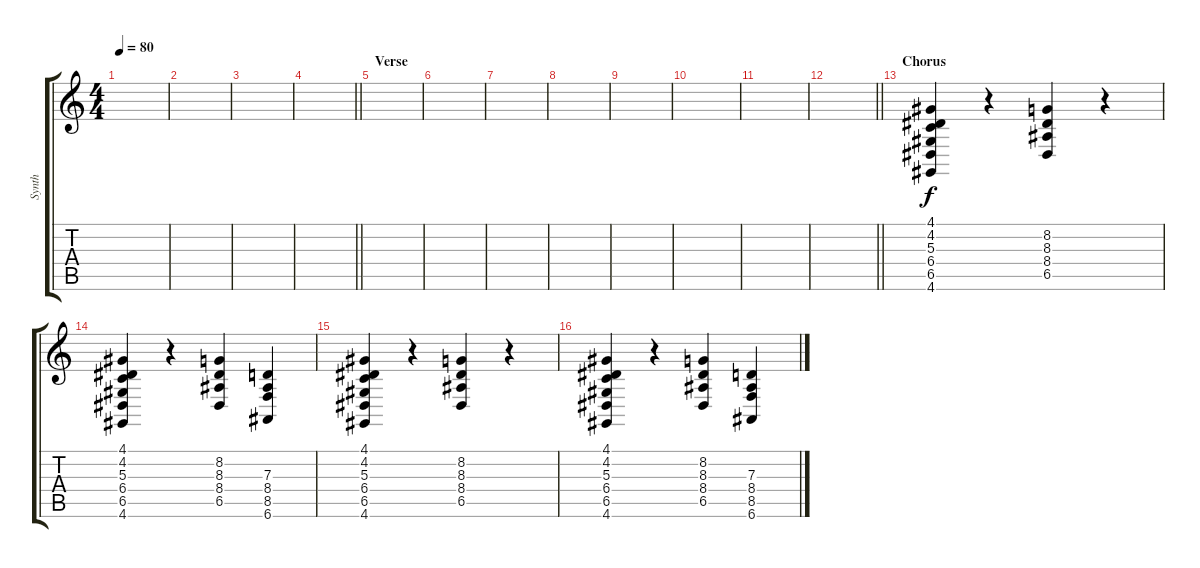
\track ("Synth" "Synth") {instrument pad8sweep}
\staff {score tabs}
\tuning (E4 B3 G3 D3 A2 E2) {hide}
\ts (4 4)
\tempo 80
\clef g2
\ks c
|
|
|
\barLineRight lightlight
|
\section ("" "Verse")
|
|
|
|
|
|
|
\barLineRight lightlight
|
\section ("" "Chorus")
(4.1 4.2 5.3 6.4 6.5 4.6).4 r.4 (8.2 8.3 8.4 6.5).4 r.4 |
(4.1 4.2 5.3 6.4 6.5 4.6).4 r.4 (8.2 8.3 8.4 6.5).4 (7.3 8.4 8.5 6.6).4 |
(4.1 4.2 5.3 6.4 6.5 4.6).4 r.4 (8.2 8.3 8.4 6.5).4 r.4 |
(4.1 4.2 5.3 6.4 6.5 4.6).4 r.4 (8.2 8.3 8.4 6.5).4 (7.3 8.4 8.5 6.6).4
